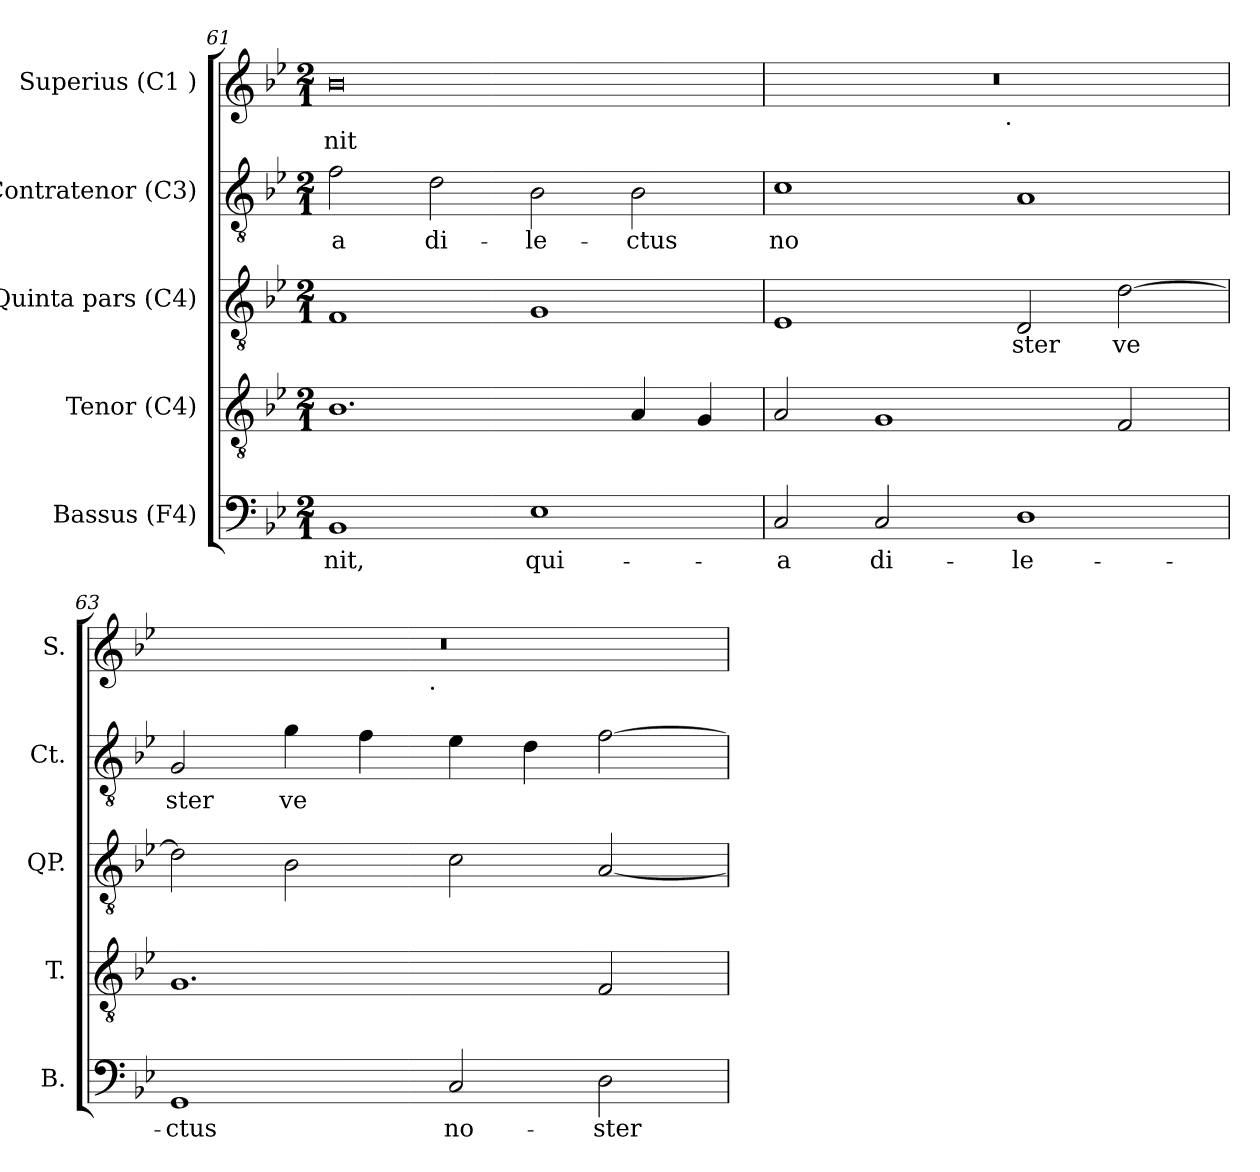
**kern	**text	**kern	**text	**kern	**text	**kern	**text	**kern	**text
*part5	*part5	*part4	*part4	*part3	*part3	*part2	*part2	*part1	*part1
*staff5	*staff5	*staff4	*staff4	*staff3	*staff3	*staff2	*staff2	*staff1	*staff1
*I"Bassus (F4)	*	*I"Tenor (C4)	*	*I"Quinta pars (C4)	*	*I"Contratenor (C3)	*	*I"Superius (C1 )	*
*I'B.	*	*I'T.	*	*I'QP.	*	*I'Ct.	*	*I'S.	*
*clefF4	*	*clefGv2	*	*clefGv2	*	*clefGv2	*	*clefG2	*
*k[b-e-]	*	*k[b-e-]	*	*k[b-e-]	*	*k[b-e-]	*	*k[b-e-]	*
*B-:	*	*B-:	*	*B-:	*	*B-:	*	*B-:	*
*M2/1	*	*M2/1	*	*M2/1	*	*M2/1	*	*M2/1	*
=61	=61	=61	=61	=61	=61	=61	=61	=61	=61
!	!LO:LY:b:cj	!	!LO:LY:b:cj	!	!LO:LY:b:cj	!	!LO:LY:b:cj	!	!LO:LY:b:cj
1BB-	-nit,	1.B-	--	1F	--	2f\	-a	0b-	-nit
!	!	!	!	!	!	!	!LO:LY:b:cj	!	!
.	.	.	.	.	.	2d\	di-	.	.
!	!LO:LY:b:cj	!	!	!	!LO:LY:b:cj	!	!LO:LY:b:cj	!	!
1E-	qui-	.	.	1G	--	2B-\	-le-	.	.
!	!	!	!LO:LY:b:cj	!	!	!	!LO:LY:b:cj	!	!
.	.	4A/	--	.	.	2B-\	-ctus	.	.
!	!	!	!LO:LY:b:cj	!	!	!	!	!	!
.	.	4G/	--	.	.	.	.	.	.
=62	=62	=62	=62	=62	=62	=62	=62	=62	=62
!	!LO:LY:b:cj	!	!LO:LY:b:cj	!	!LO:LY:b:cj	!	!LO:LY:b:cj	!	!
*	*	*	*	*	*	*	*	*^	*
2C/	-a	2A/	--	1E-	--	1c	no-	0r	2ryy	.
!	!LO:LY:b:cj	!	!LO:LY:b:cj	!	!	!	!	!	!	!
2C/	di-	1G	--	.	.	.	.	.	4ryy	.
.	.	.	.	.	.	.	.	.	8...ryy	.
!	!	!	!	!	!	!	!	!	!LO:TX:b:t=.	!
.	.	.	.	.	.	.	.	.	1ryy	.
!	!LO:LY:b:cj	!	!	!	!LO:LY:b:cj	!	!LO:LY:b:cj	!	!	!
1D	-le-	.	.	2D/	-ster	1A	--	.	.	.
!	!	!	!LO:LY:b:cj	!	!LO:LY:b:cj	!	!	!	!	!
.	.	2F/	--	[>2d\	ve-	.	.	.	.	.
.	.	.	.	.	.	.	.	.	64ryy	.
!!LO:PB:g=z	!!
=63	=63	=63	=63	=63	=63	=63	=63	=63	=63	=63
!	!LO:LY:b:cj	!	!LO:LY:b:cj	!	!LO:LY:b:cj	!	!LO:LY:b:cj	!	!	!
1GG	-ctus	1.G	--	2d\]	--	2G/	-ster	0r	2ryy	.
!	!	!	!	!	!LO:LY:b:cj	!	!LO:LY:b:cj	!	!	!
.	.	.	.	2B-\	--	4g\	ve-	.	4...ryy	.
!	!	!	!	!	!	!	!LO:LY:b:cj	!	!	!
.	.	.	.	.	.	4f\	--	.	.	.
!	!	!	!	!	!	!	!	!	!LO:TX:b:t=.	!
.	.	.	.	.	.	.	.	.	1ryy	.
!	!LO:LY:b:cj	!	!	!	!LO:LY:b:cj	!	!LO:LY:b:cj	!	!	!
2C/	no-	.	.	2c\	--	4e-\	--	.	.	.
!	!	!	!	!	!	!	!LO:LY:b:cj	!	!	!
.	.	.	.	.	.	4d\	--	.	.	.
!	!LO:LY:b:cj	!	!LO:LY:b:cj	!	!LO:LY:b:cj	!	!LO:LY:b:cj	!	!	!
2D\	-ster	2F/	--	[<2A/	--	[>2f\	--	.	.	.
.	.	.	.	.	.	.	.	.	32ryy	.
*	*	*	*	*	*	*	*	*v	*v	*
=	=	=	=	=	=	=	=	=	=
*-	*-	*-	*-	*-	*-	*-	*-	*-	*-
